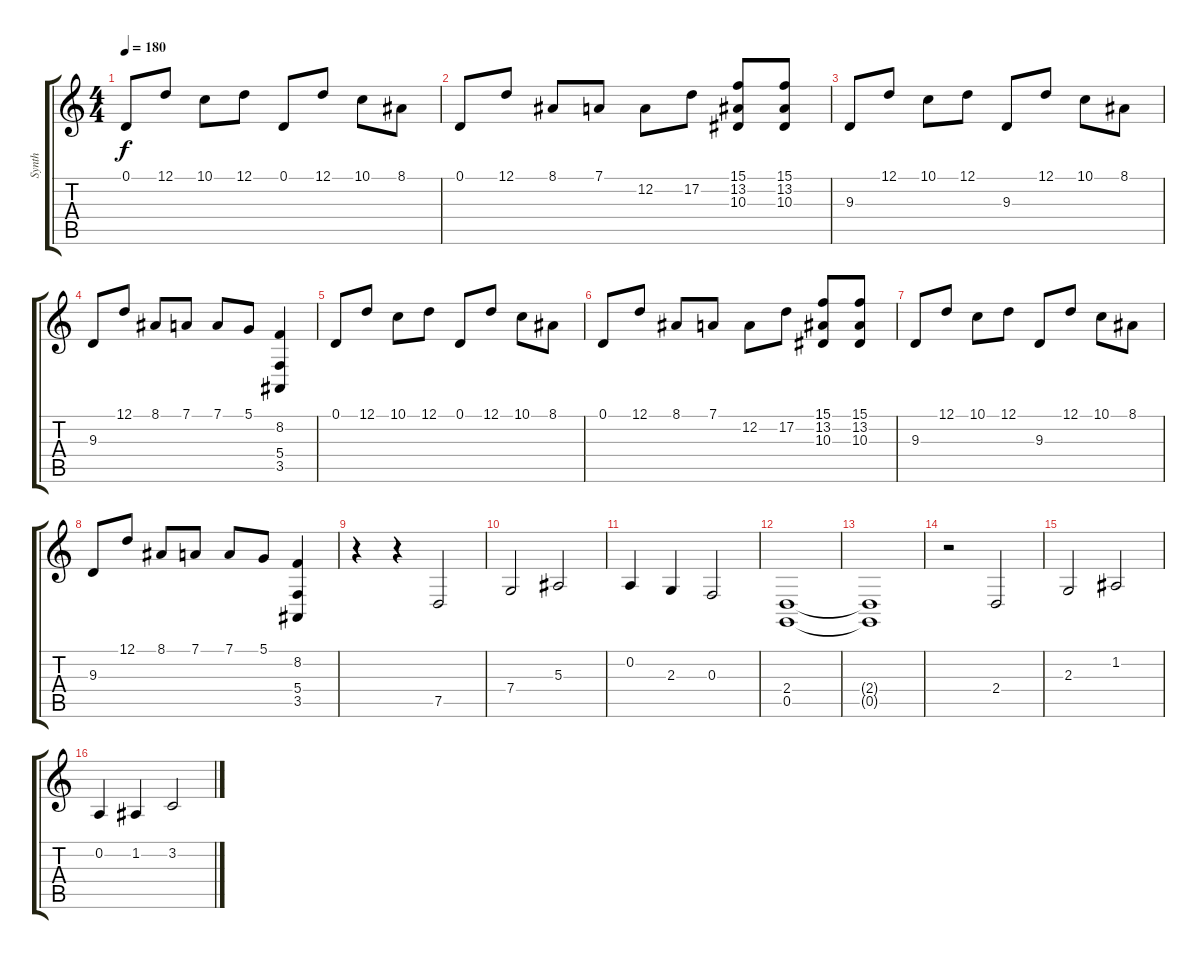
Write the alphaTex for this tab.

\track ("Synth" "Synth") {instrument stringensemble1}
\staff {score tabs}
\tuning (D4 A3 F3 C3 G2 D2) {hide}
\ts (4 4)
\tempo 180
\clef g2
\ks c
0.1.8{dy f} 12.1.8 10.1.8 12.1.8 0.1.8 12.1.8 10.1.8 8.1.8 |
0.1.8 12.1.8 8.1.8 7.1.8 12.2.8 17.2.8 (15.1 13.2 10.3).8 (15.1 13.2 10.3).8 |
9.3.8 12.1.8 10.1.8 12.1.8 9.3.8 12.1.8 10.1.8 8.1.8 |
9.3.8 12.1.8 8.1.8 7.1.8 7.1.8 5.1.8 (8.2 5.4 3.5).4 |
0.1.8 12.1.8 10.1.8 12.1.8 0.1.8 12.1.8 10.1.8 8.1.8 |
0.1.8 12.1.8 8.1.8 7.1.8 12.2.8 17.2.8 (15.1 13.2 10.3).8 (15.1 13.2 10.3).8 |
9.3.8 12.1.8 10.1.8 12.1.8 9.3.8 12.1.8 10.1.8 8.1.8 |
9.3.8 12.1.8 8.1.8 7.1.8 7.1.8 5.1.8 (8.2 5.4 3.5).4 |
r.4 r.4 7.5.2 |
7.4.2 5.3.2 |
0.2.4 2.3.4 0.3.2 |
(2.4 0.5).1 |
(2.4{t} 0.5{t}).1 |
r.2 2.4.2 |
2.3.2 1.2.2 |
0.2.4 1.2.4 3.2.2
